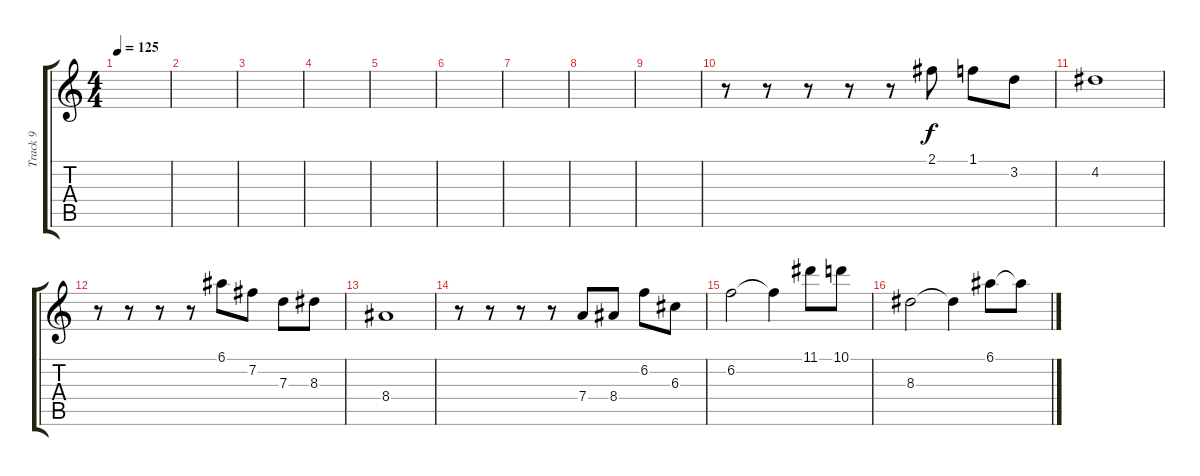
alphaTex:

\track ("Track 9" "Track 9") {instrument guitarharmonics}
\staff {score tabs}
\tuning (E4 B3 G3 D3 A2 E2) {hide}
\ts (4 4)
\tempo 125
\clef g2
\ks c
|
|
|
|
|
|
|
|
|
r.8 r.8 r.8 r.8 r.8 2.1.8 1.1.8 3.2.8 |
4.2.1 |
r.8 r.8 r.8 r.8 6.1.8 7.2.8 7.3.8 8.3.8 |
8.4.1 |
r.8 r.8 r.8 r.8 7.4.8 8.4.8 6.2.8 6.3.8 |
6.2.2 6.2{t}.4 11.1.8 10.1.8 |
8.3.2 8.3{t}.4 6.1.8 6.1{t}.8
